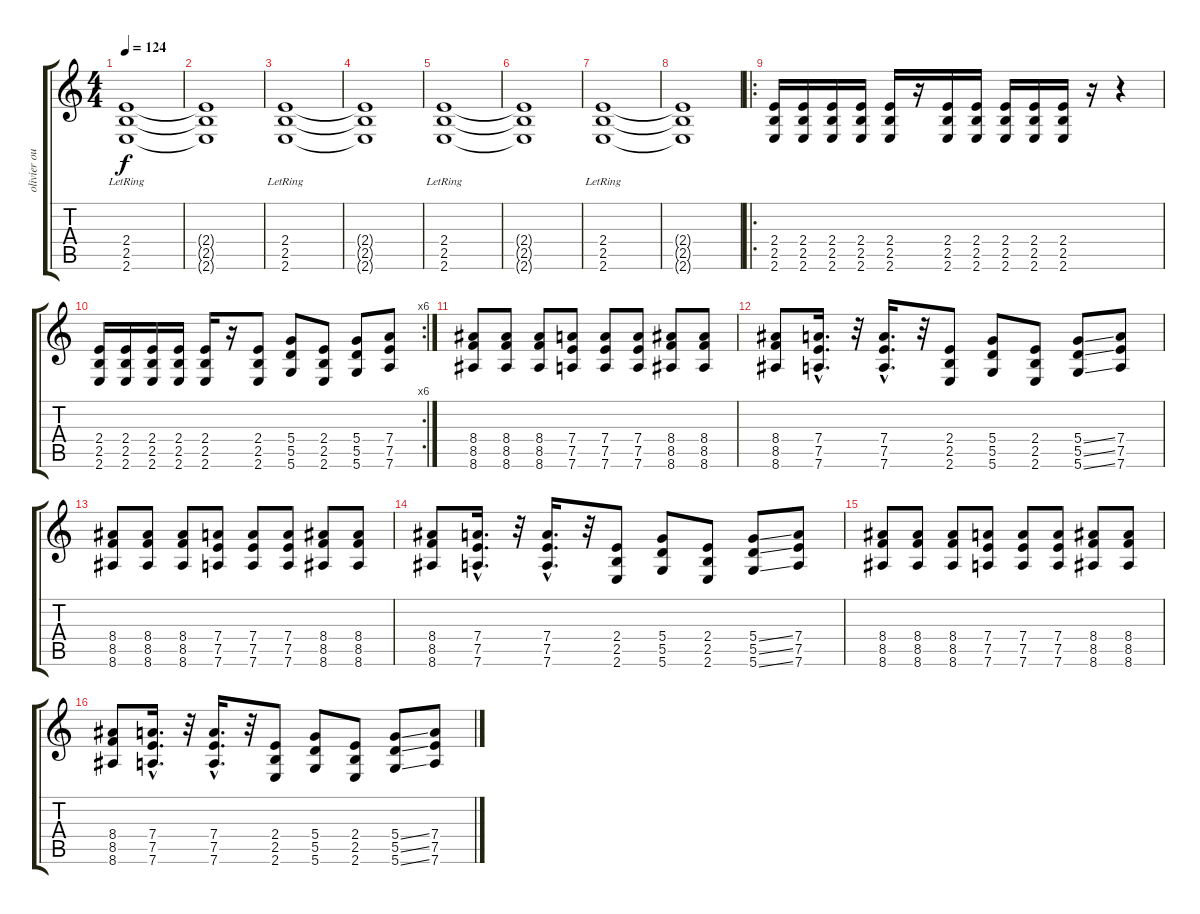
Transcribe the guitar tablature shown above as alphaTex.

\track ("olivier ou yann" "olivier ou") {instrument distortionguitar}
\staff {score tabs}
\tuning (E4 B3 G3 D3 A2 D2) {hide}
\ts (4 4)
\tempo 124
\clef g2
\ks c
(2.4{lr} 2.5{lr} 2.6{lr}).1{dy f} |
(2.4{t} 2.5{t} 2.6{t}).1 |
(2.4{lr} 2.5{lr} 2.6{lr}).1 |
(2.4{t} 2.5{t} 2.6{t}).1 |
(2.4{lr} 2.5{lr} 2.6{lr}).1 |
(2.4{t} 2.5{t} 2.6{t}).1 |
(2.4{lr} 2.5{lr} 2.6{lr}).1 |
(2.4{t} 2.5{t} 2.6{t}).1 |
\ro
(2.4 2.5 2.6).16 (2.4 2.5 2.6).16 (2.4 2.5 2.6).16 (2.4 2.5 2.6).16 (2.4 2.5 2.6).16 r.16 (2.4 2.5 2.6).16 (2.4 2.5 2.6).16 (2.4 2.5 2.6).16 (2.4 2.5 2.6).16 (2.4 2.5 2.6).16 r.16 r.4 |
\rc 6
(2.4 2.5 2.6).16 (2.4 2.5 2.6).16 (2.4 2.5 2.6).16 (2.4 2.5 2.6).16 (2.4 2.5 2.6).16 r.16 (2.4 2.5 2.6).8 (5.4 5.5 5.6).8 (2.4 2.5 2.6).8 (5.4 5.5 5.6).8 (7.4 7.5 7.6).8 |
(8.4 8.5 8.6).8 (8.4 8.5 8.6).8 (8.4 8.5 8.6).8 (7.4 7.5 7.6).8 (7.4 7.5 7.6).8 (7.4 7.5 7.6).8 (8.4 8.5 8.6).8 (8.4 8.5 8.6).8 |
(8.4 8.5 8.6).8 (7.4 7.5{hac} 7.6{hac}).16{d} r.32 (7.4{hac} 7.5{hac} 7.6{hac}).16{d} r.32 (2.4 2.5 2.6).8 (5.4 5.5 5.6).8 (2.4 2.5 2.6).8 (5.4{ss} 5.5{ss} 5.6{ss}).8 (7.4 7.5 7.6).8 |
(8.4 8.5 8.6).8 (8.4 8.5 8.6).8 (8.4 8.5 8.6).8 (7.4 7.5 7.6).8 (7.4 7.5 7.6).8 (7.4 7.5 7.6).8 (8.4 8.5 8.6).8 (8.4 8.5 8.6).8 |
(8.4 8.5 8.6).8 (7.4 7.5{hac} 7.6{hac}).16{d} r.32 (7.4{hac} 7.5{hac} 7.6{hac}).16{d} r.32 (2.4 2.5 2.6).8 (5.4 5.5 5.6).8 (2.4 2.5 2.6).8 (5.4{ss} 5.5{ss} 5.6{ss}).8 (7.4 7.5 7.6).8 |
(8.4 8.5 8.6).8 (8.4 8.5 8.6).8 (8.4 8.5 8.6).8 (7.4 7.5 7.6).8 (7.4 7.5 7.6).8 (7.4 7.5 7.6).8 (8.4 8.5 8.6).8 (8.4 8.5 8.6).8 |
(8.4 8.5 8.6).8 (7.4 7.5{hac} 7.6{hac}).16{d} r.32 (7.4{hac} 7.5{hac} 7.6{hac}).16{d} r.32 (2.4 2.5 2.6).8 (5.4 5.5 5.6).8 (2.4 2.5 2.6).8 (5.4{ss} 5.5{ss} 5.6{ss}).8 (7.4 7.5 7.6).8
